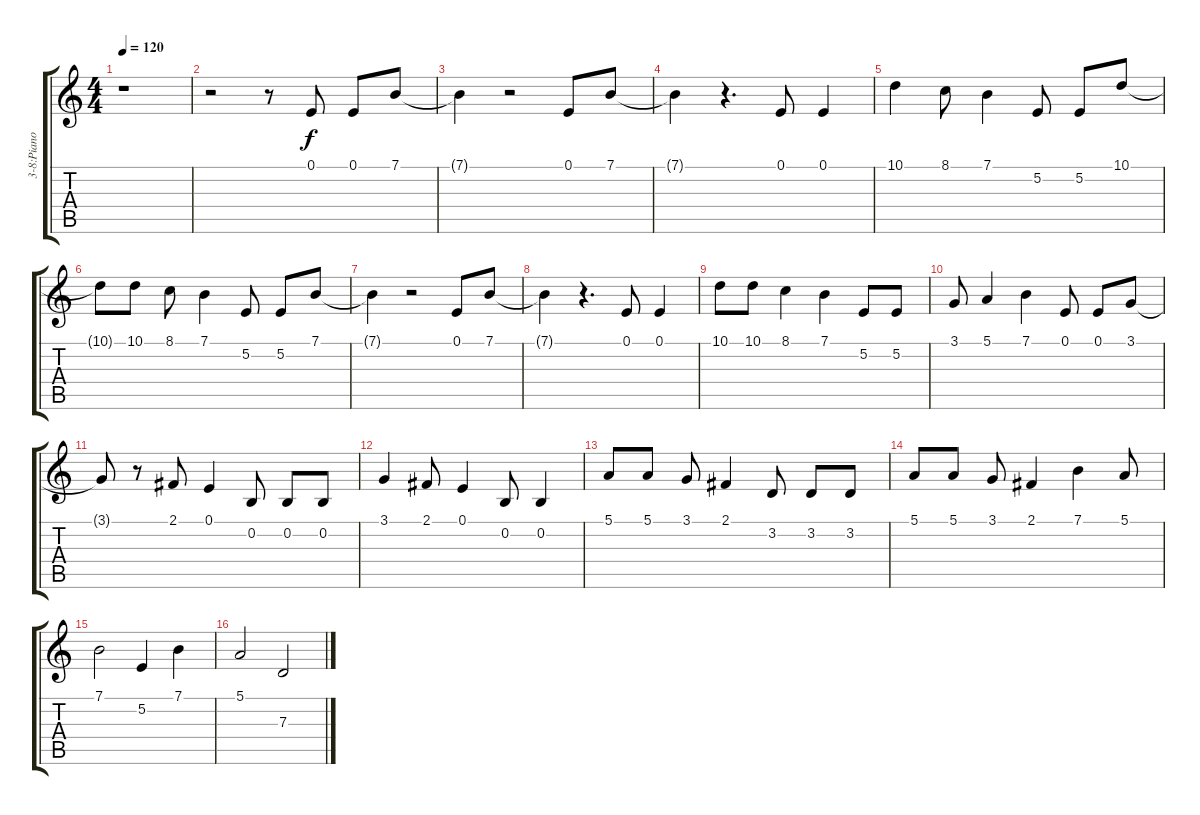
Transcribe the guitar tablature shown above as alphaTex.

\track ("3-8:Piano 3w" "3-8:Piano ") {instrument electricgrandpiano}
\staff {score tabs}
\tuning (E4 B3 G3 D3 A2 E2) {hide}
\ts (4 4)
\tempo 120
\clef g2
\ks c
r.1{dy f} |
r.2 r.8 0.1.8 0.1.8 7.1.8 |
7.1{t}.4 r.2 0.1.8 7.1.8 |
7.1{t}.4 r.4{d} 0.1.8 0.1.4 |
10.1.4 8.1.8 7.1.4 5.2.8 5.2.8 10.1.8 |
10.1{t}.8 10.1.8 8.1.8 7.1.4 5.2.8 5.2.8 7.1.8 |
7.1{t}.4 r.2 0.1.8 7.1.8 |
7.1{t}.4 r.4{d} 0.1.8 0.1.4 |
10.1.8 10.1.8 8.1.4 7.1.4 5.2.8 5.2.8 |
3.1.8 5.1.4 7.1.4 0.1.8 0.1.8 3.1.8 |
3.1{t}.8 r.8 2.1.8 0.1.4 0.2.8 0.2.8 0.2.8 |
3.1.4 2.1.8 0.1.4 0.2.8 0.2.4 |
5.1.8 5.1.8 3.1.8 2.1.4 3.2.8 3.2.8 3.2.8 |
5.1.8 5.1.8 3.1.8 2.1.4 7.1.4 5.1.8 |
7.1.2 5.2.4 7.1.4 |
5.1.2 7.3.2
